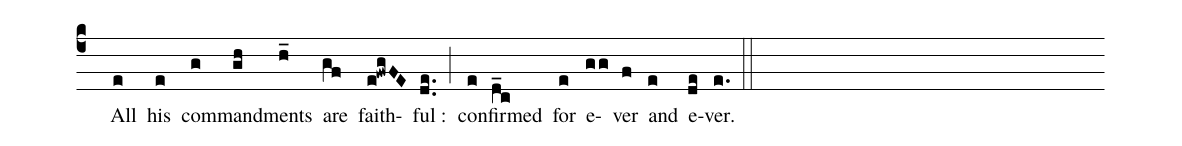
%%
(c4) () All(e) his(e) com(g)mand(gh)ments(h_) are(gf) faith(e!fwgFE)ful :(de..) (;)
con(e)firmed(d_c) for(e) e(gg)ver(f) and(e) e(de)ver.(e.) (::)
